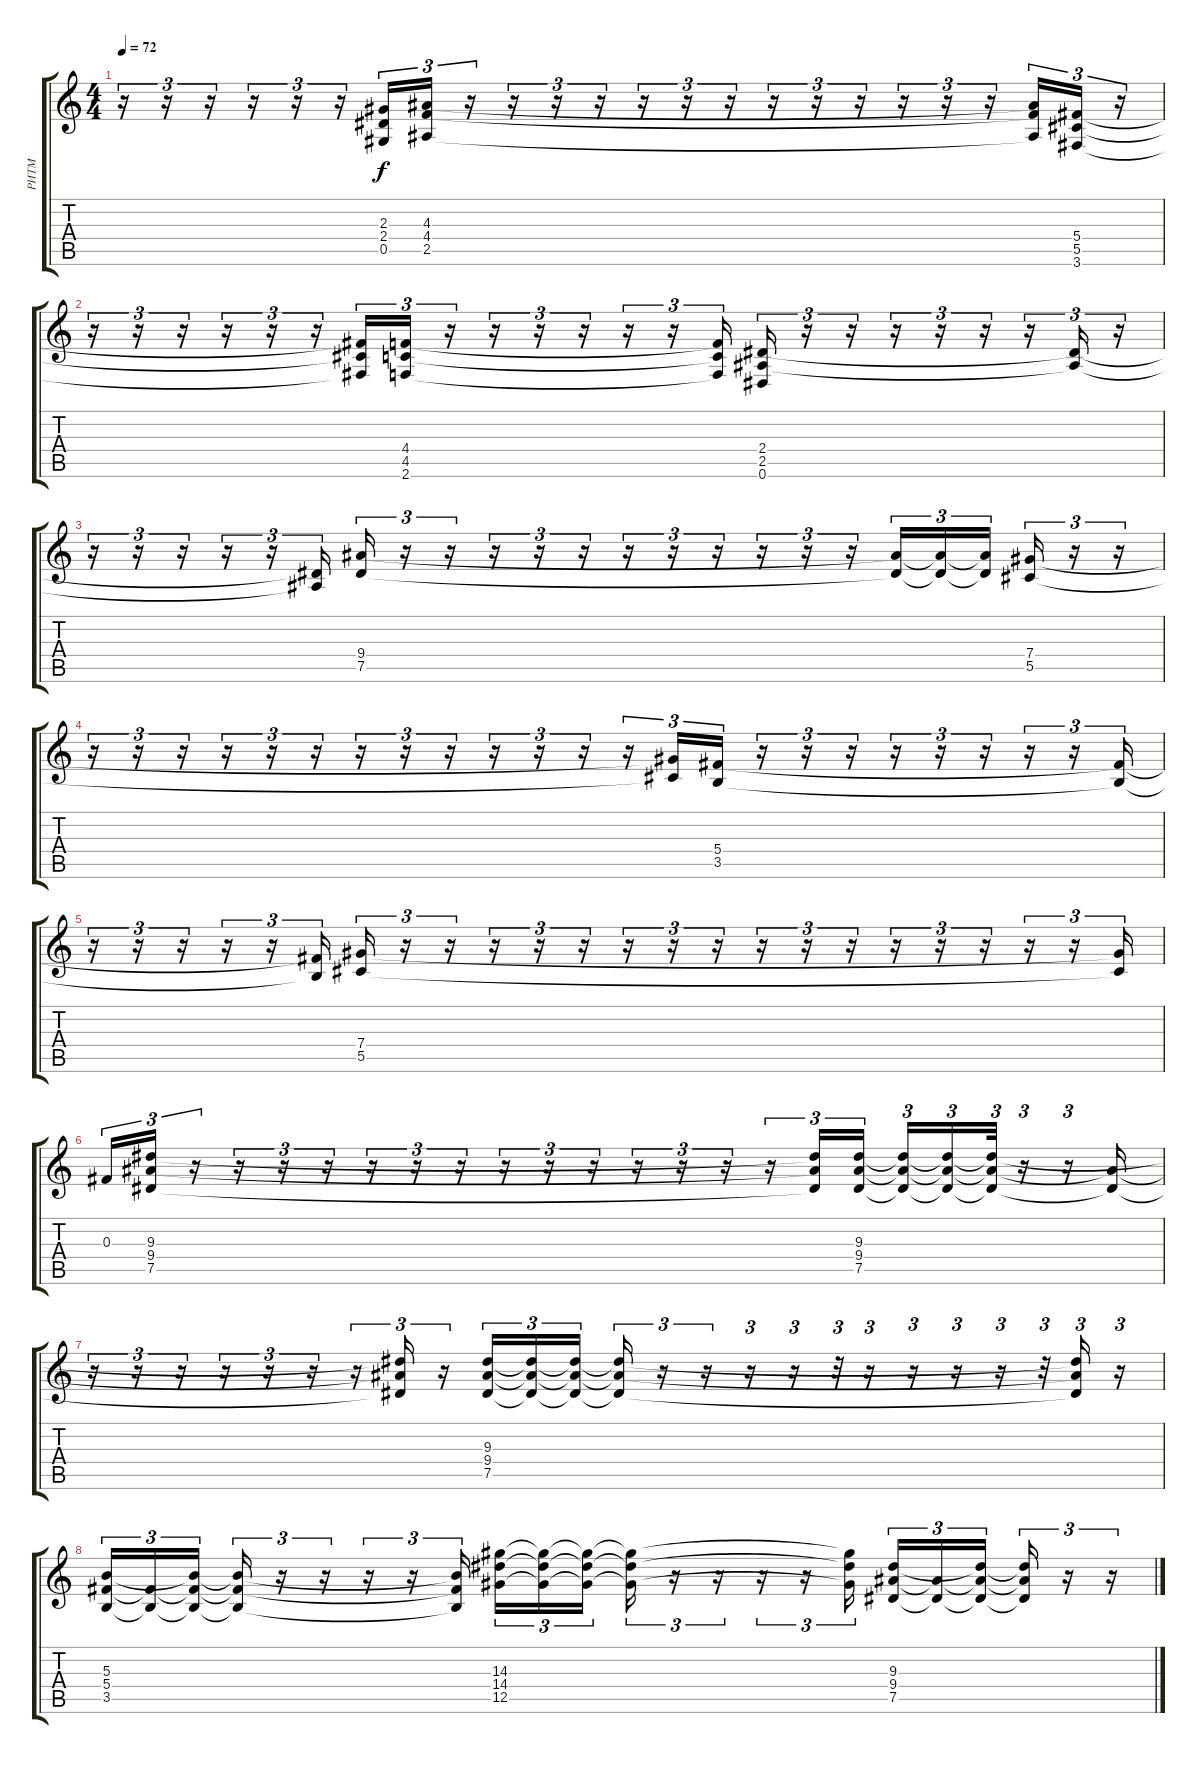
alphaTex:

\track ("РИТМ" "РИТМ") {instrument overdrivenguitar}
\staff {score tabs}
\tuning (Eb4 Bb3 Gb3 Db3 Ab2 Eb2) {hide}
\ts (4 4)
\tempo 72
\clef g2
\ks c
r.16{tu (3 2) dy f} r.16{tu (3 2)} r.16{tu (3 2)} r.16{tu (3 2)} r.16{tu (3 2)} r.16{tu (3 2)} (2.3{t} 2.4{t} 0.5{t}).16{tu (3 2)} (4.3 4.4 2.5).16{tu (3 2)} r.16{tu (3 2)} r.16{tu (3 2)} r.16{tu (3 2)} r.16{tu (3 2)} r.16{tu (3 2)} r.16{tu (3 2)} r.16{tu (3 2)} r.16{tu (3 2)} r.16{tu (3 2)} r.16{tu (3 2)} r.16{tu (3 2)} r.16{tu (3 2)} r.16{tu (3 2)} (4.3{t} 4.4{t} 2.5{t}).16{tu (3 2)} (5.4 5.5 3.6).16{tu (3 2)} r.16{tu (3 2)} |
r.16{tu (3 2)} r.16{tu (3 2)} r.16{tu (3 2)} r.16{tu (3 2)} r.16{tu (3 2)} r.16{tu (3 2)} (5.4{t} 5.5{t} 3.6{t}).16{tu (3 2)} (4.4 4.5 2.6).16{tu (3 2)} r.16{tu (3 2)} r.16{tu (3 2)} r.16{tu (3 2)} r.16{tu (3 2)} r.16{tu (3 2)} r.16{tu (3 2)} (4.4{t} 4.5{t} 2.6{t}).16{tu (3 2)} (2.4 2.5 0.6).16{tu (3 2)} r.16{tu (3 2)} r.16{tu (3 2)} r.16{tu (3 2)} r.16{tu (3 2)} r.16{tu (3 2)} r.16{tu (3 2)} (2.4{t} 2.5{t}).16{tu (3 2)} r.16{tu (3 2)} |
r.16{tu (3 2)} r.16{tu (3 2)} r.16{tu (3 2)} r.16{tu (3 2)} r.16{tu (3 2)} (2.4{t} 2.5{t}).16{tu (3 2)} (9.4 7.5).16{tu (3 2)} r.16{tu (3 2)} r.16{tu (3 2)} r.16{tu (3 2)} r.16{tu (3 2)} r.16{tu (3 2)} r.16{tu (3 2)} r.16{tu (3 2)} r.16{tu (3 2)} r.16{tu (3 2)} r.16{tu (3 2)} r.16{tu (3 2)} (9.4{t} 7.5{t}).16{tu (3 2)} (9.4{t} 7.5{t}).16{tu (3 2)} (9.4{t} 7.5{t}).16{tu (3 2) beam splitsecondary} (7.4 5.5).16{tu (3 2)} r.16{tu (3 2)} r.16{tu (3 2)} |
r.16{tu (3 2)} r.16{tu (3 2)} r.16{tu (3 2)} r.16{tu (3 2)} r.16{tu (3 2)} r.16{tu (3 2)} r.16{tu (3 2)} r.16{tu (3 2)} r.16{tu (3 2)} r.16{tu (3 2)} r.16{tu (3 2)} r.16{tu (3 2)} r.16{tu (3 2)} (7.4{t} 5.5{t}).16{tu (3 2)} (5.4 3.5).16{tu (3 2)} r.16{tu (3 2)} r.16{tu (3 2)} r.16{tu (3 2)} r.16{tu (3 2)} r.16{tu (3 2)} r.16{tu (3 2)} r.16{tu (3 2)} r.16{tu (3 2)} (5.4{t} 3.5{t}).16{tu (3 2)} |
r.16{tu (3 2)} r.16{tu (3 2)} r.16{tu (3 2)} r.16{tu (3 2)} r.16{tu (3 2)} (5.4{t} 3.5{t}).16{tu (3 2)} (7.4 5.5).16{tu (3 2)} r.16{tu (3 2)} r.16{tu (3 2)} r.16{tu (3 2)} r.16{tu (3 2)} r.16{tu (3 2)} r.16{tu (3 2)} r.16{tu (3 2)} r.16{tu (3 2)} r.16{tu (3 2)} r.16{tu (3 2)} r.16{tu (3 2)} r.16{tu (3 2)} r.16{tu (3 2)} r.16{tu (3 2)} r.16{tu (3 2)} r.16{tu (3 2)} (7.4{t} 5.5{t}).16{tu (3 2)} |
0.3.16{tu (3 2)} (9.3 9.4 7.5).16{tu (3 2)} r.16{tu (3 2)} r.16{tu (3 2)} r.16{tu (3 2)} r.16{tu (3 2)} r.16{tu (3 2)} r.16{tu (3 2)} r.16{tu (3 2)} r.16{tu (3 2)} r.16{tu (3 2)} r.16{tu (3 2)} r.16{tu (3 2)} r.16{tu (3 2)} r.16{tu (3 2)} r.16{tu (3 2)} (9.3{t} 9.4{t} 7.5{t}).16{tu (3 2)} (9.3 9.4 7.5).16{tu (3 2)} (9.3{t} 9.4{t} 7.5{t}).16{tu (3 2)} (9.3{t} 9.4{t} 7.5{t}).16{tu (3 2)} (9.3{t} 9.4{t} 7.5{t}).32{tu (3 2)} r.16{tu (3 2)} r.16{tu (3 2)} (9.4{t} 7.5{t}).16 |
r.16{tu (3 2)} r.16{tu (3 2)} r.16{tu (3 2)} r.16{tu (3 2)} r.16{tu (3 2)} r.16{tu (3 2)} r.16{tu (3 2)} (9.3{t} 9.4{t} 7.5{t}).16{tu (3 2)} r.16{tu (3 2)} (9.3 9.4 7.5).16{tu (3 2)} (9.3{t} 9.4{t} 7.5{t}).16{tu (3 2)} (9.3{t} 9.4{t} 7.5{t}).16{tu (3 2)} (9.3{t} 9.4{t} 7.5{t}).16{tu (3 2)} r.16{tu (3 2)} r.16{tu (3 2)} r.16{tu (3 2)} r.16{tu (3 2)} r.32{tu (3 2)} r.16{tu (3 2)} r.16{tu (3 2)} r.16{tu (3 2)} r.16{tu (3 2)} r.32{tu (3 2)} (9.3{t} 9.4{t} 7.5{t}).16{tu (3 2)} r.16{tu (3 2)} |
(5.3 5.4 3.5).16{tu (3 2)} (5.4{t} 3.5{t}).16{tu (3 2)} (5.3{t} 5.4{t} 3.5{t}).16{tu (3 2) beam splitsecondary} (5.3{t} 5.4{t} 3.5{t}).16{tu (3 2)} r.16{tu (3 2)} r.16{tu (3 2)} r.16{tu (3 2)} r.16{tu (3 2)} (5.3{t} 5.4{t} 3.5{t}).16{tu (3 2) beam splitsecondary} (14.3 14.4 12.5).16{tu (3 2)} (14.3{t} 14.4{t} 12.5{t}).16{tu (3 2)} (14.3{t} 14.4{t} 12.5{t}).16{tu (3 2)} (14.3{t} 14.4{t} 12.5{t}).16{tu (3 2)} r.16{tu (3 2)} r.16{tu (3 2)} r.16{tu (3 2)} r.16{tu (3 2)} (14.3{t} 14.4{t} 12.5{t}).16{tu (3 2)} (9.3 9.4 7.5).16{tu (3 2)} (9.4{t} 7.5{t}).16{tu (3 2)} (9.3{t} 9.4{t} 7.5{t}).16{tu (3 2) beam splitsecondary} (9.3{t} 9.4{t} 7.5{t}).16{tu (3 2)} r.16{tu (3 2)} r.16{tu (3 2)}
